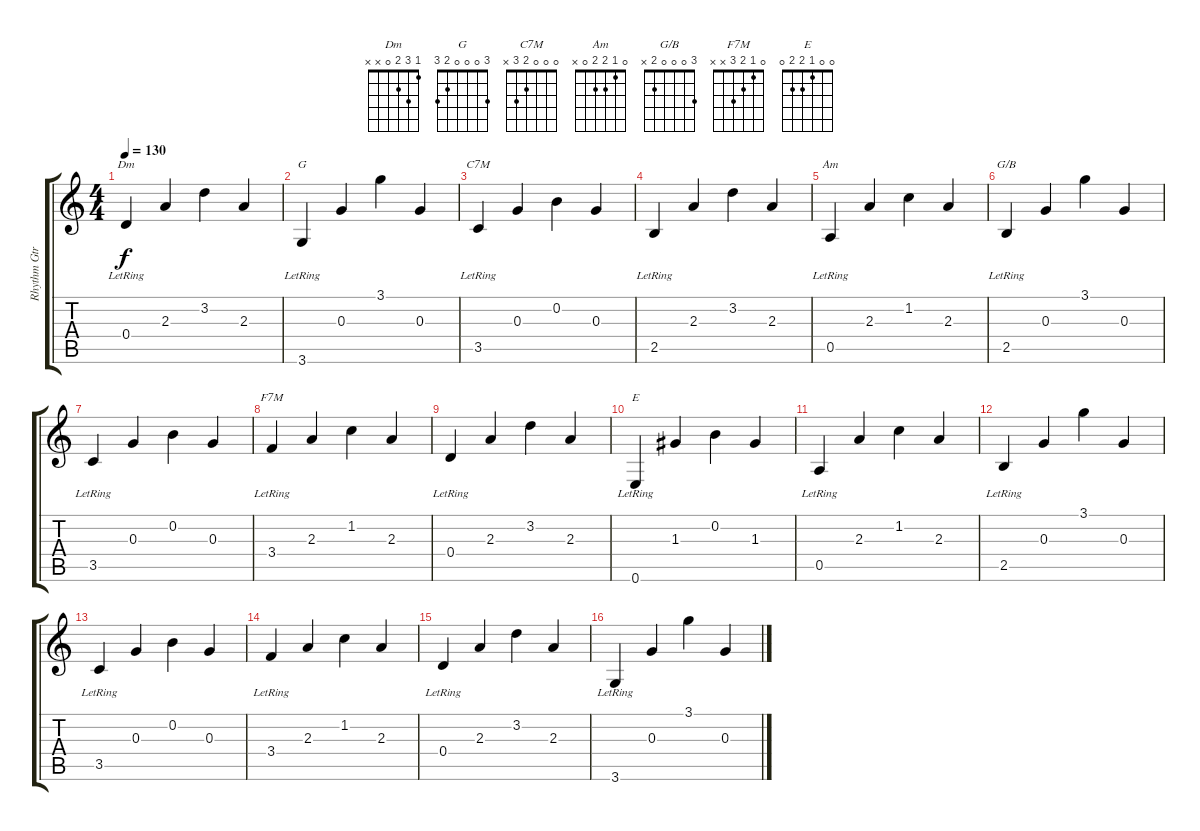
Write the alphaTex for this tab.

\track ("Rhythm Gtr. 1" "Rhythm Gtr") {instrument electricguitarjazz}
\staff {score tabs}
\tuning (E4 B3 G3 D3 A2 E2) {hide}
\chord ("Dm" 1 3 2 0 x x)
\chord ("G" 3 0 0 0 2 3)
\chord ("C7M" 0 0 0 2 3 x)
\chord ("Am" 0 1 2 2 0 x)
\chord ("G/B" 3 0 0 0 2 x)
\chord ("F7M" 0 1 2 3 x x)
\chord ("E" 0 0 1 2 2 0)
\ts (4 4)
\tempo 130
\clef g2
\ks c
0.4{lr}.4{ch "Dm" dy f} 2.3.4 3.2.4 2.3.4 |
3.6{lr}.4{ch "G"} 0.3.4 3.1.4 0.3.4 |
3.5{lr}.4{ch "C7M"} 0.3.4 0.2.4 0.3.4 |
2.5{lr}.4 2.3.4 3.2.4 2.3.4 |
0.5{lr}.4{ch "Am"} 2.3.4 1.2.4 2.3.4 |
2.5{lr}.4{ch "G/B"} 0.3.4 3.1.4 0.3.4 |
3.5{lr}.4 0.3.4 0.2.4 0.3.4 |
3.4{lr}.4{ch "F7M"} 2.3.4 1.2.4 2.3.4 |
0.4{lr}.4 2.3.4 3.2.4 2.3.4 |
0.6{lr}.4{ch "E"} 1.3.4 0.2.4 1.3.4 |
0.5{lr}.4 2.3.4 1.2.4 2.3.4 |
2.5{lr}.4 0.3.4 3.1.4 0.3.4 |
3.5{lr}.4 0.3.4 0.2.4 0.3.4 |
3.4{lr}.4 2.3.4 1.2.4 2.3.4 |
0.4{lr}.4 2.3.4 3.2.4 2.3.4 |
3.6{lr}.4 0.3.4 3.1.4 0.3.4
